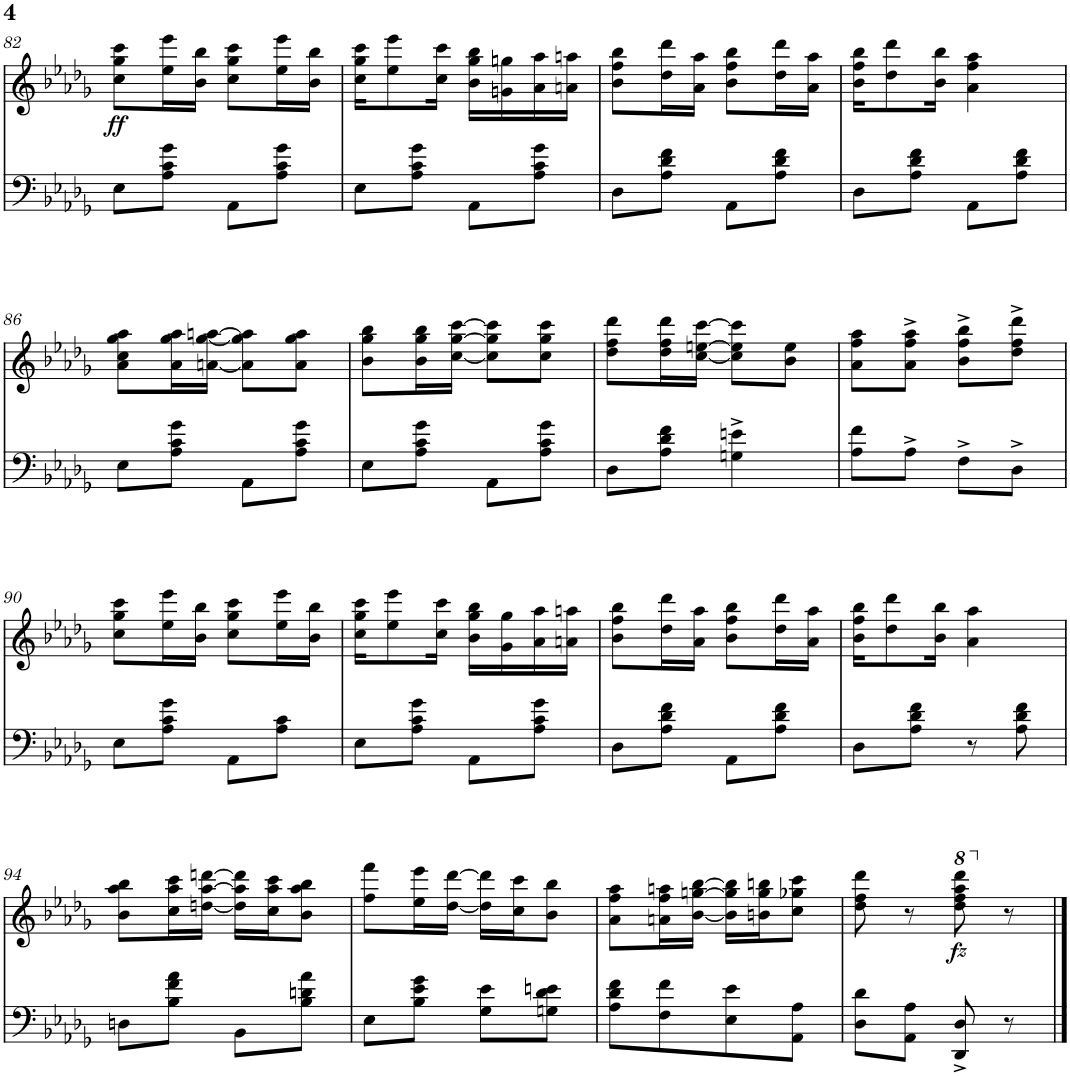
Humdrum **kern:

**kern	**kern	**dynam
*part2	*part1	*part1
*staff2	*staff1	*staff1
*I".	*I"1	*
!!LO:PB:g=z
*clefF4	*clefG2	*
*k[b-e-a-d-g-]	*k[b-e-a-d-g-]	*
*M2/4	*M2/4	*
=82	=82	=82
!	!	!LO:DY:b
8E-\L	8cc\ 8gg-\ 8ccc\L	ff
8A-\ 8c\ 8g-\J	16ee-\ 16eee-\L	.
.	16b-\ 16bb-\JJ	.
8AA-\L	8cc\ 8gg-\ 8ccc\L	.
8A-\ 8c\ 8g-\J	16ee-\ 16eee-\L	.
.	16b-\ 16bb-\JJ	.
=83	=83	=83
8E-\L	16cc\ 16gg-\ 16ccc\KL	.
.	8ee-\ 8eee-\	.
8A-\ 8c\ 8g-\J	.	.
.	16cc\ 16ccc\Jk	.
8AA-\L	16b-\ 16gg-\ 16bb-\LL	.
.	16gn\ 16ggn\	.
8A-\ 8c\ 8g-\J	16a-\ 16aa-\	.
.	16an\ 16aan\JJ	.
=84	=84	=84
8D-\L	8b-\ 8ff\ 8bb-\L	.
8A-\ 8d-\ 8f\J	16dd-\ 16ddd-\L	.
.	16a-\ 16aa-\JJ	.
8AA-\L	8b-\ 8ff\ 8bb-\L	.
8A-\ 8d-\ 8f\J	16dd-\ 16ddd-\L	.
.	16a-\ 16aa-\JJ	.
=85	=85	=85
8D-\L	16b-\ 16ff\ 16bb-\KL	.
.	8dd-\ 8ddd-\	.
8A-\ 8d-\ 8f\J	.	.
.	16b-\ 16bb-\Jk	.
8AA-\L	4a-\ 4ff\ 4aa-\	.
8A-\ 8d-\ 8f\J	.	.
!!LO:LB:g=z
=86	=86	=86
8E-\L	8a-\ 8cc\ 8gg-\ 8aa-\L	.
8A-\ 8c\ 8g-\J	16a-\ 16gg-\ 16aa-\L	.
.	[16an\ [16gg-\ [16aan\JJ	.
8AA-\L	8a\] 8gg-\] 8aa\]L	.
8A-\ 8c\ 8g-\J	8a\ 8gg-\ 8aa\J	.
=87	=87	=87
8E-\L	8b-\ 8gg-\ 8bb-\L	.
8A-\ 8c\ 8g-\J	16b-\ 16gg-\ 16bb-\L	.
.	[16cc\ [16gg-\ [16ccc\JJ	.
8AA-\L	8cc\] 8gg-\] 8ccc\]L	.
8A-\ 8c\ 8g-\J	8cc\ 8gg-\ 8ccc\J	.
=88	=88	=88
8D-\L	8dd-\ 8ff\ 8ddd-\L	.
8A-\ 8d-\ 8f\J	16dd-\ 16ff\ 16ddd-\L	.
.	[16cc\ [16een\ [16ccc\JJ	.
4Gn\^ 4en\^	8cc\] 8ee\] 8ccc\]L	.
.	8b-\ 8ee\J	.
=89	=89	=89
8A-\ 8f\L	8a-\ 8ff\ 8aa-\L	.
8A-^\J	8a-\^ 8ff\^ 8aa-\^J	.
8F^\L	8b-\^ 8ff\^ 8bb-\^L	.
8D-^\J	8dd-\^ 8ff\^ 8ddd-\^J	.
!!LO:LB:g=z
=90	=90	=90
8E-\L	8cc\ 8gg-\ 8ccc\L	.
8A-\ 8c\ 8g-\J	16ee-\ 16eee-\L	.
.	16b-\ 16bb-\JJ	.
8AA-\L	8cc\ 8gg-\ 8ccc\L	.
8A-\ 8c\J	16ee-\ 16eee-\L	.
.	16b-\ 16bb-\JJ	.
=91	=91	=91
8E-\L	16cc\ 16gg-\ 16ccc\KL	.
.	8ee-\ 8eee-\	.
8A-\ 8c\ 8g-\J	.	.
.	16cc\ 16ccc\Jk	.
8AA-\L	16b-\ 16gg-\ 16bb-\LL	.
.	16g-\ 16gg-\	.
8A-\ 8c\ 8g-\J	16a-\ 16aa-\	.
.	16an\ 16aan\JJ	.
=92	=92	=92
8D-\L	8b-\ 8ff\ 8bb-\L	.
8A-\ 8d-\ 8f\J	16dd-\ 16ddd-\L	.
.	16a-\ 16aa-\JJ	.
8AA-\L	8b-\ 8ff\ 8bb-\L	.
8A-\ 8d-\ 8f\J	16dd-\ 16ddd-\L	.
.	16a-\ 16aa-\JJ	.
=93	=93	=93
8D-\L	16b-\ 16ff\ 16bb-\KL	.
.	8dd-\ 8ddd-\	.
8A-\ 8d-\ 8f\J	.	.
.	16b-\ 16bb-\Jk	.
8r	4a-\ 4aa-\	.
8A-\ 8d-\ 8f\	.	.
!!LO:LB:g=z
=94	=94	=94
8Dn\L	8b-\ 8aa-\ 8bb-\L	.
8B-\ 8f\ 8a-\J	16cc\ 16aa-\ 16ccc\L	.
.	[16ddn\ [16aa-\ [16dddn\JJ	.
8BB-\L	16dd\] 16aa-\] 16ddd\]LL	.
.	16cc\ 16aa-\ 16ccc\J	.
8B-\ 8dn\ 8a-\J	8b-\ 8aa-\ 8bb-\J	.
=95	=95	=95
8E-\L	8ff\ 8fff\L	.
8B-\ 8e-\ 8g-\J	16ee-\ 16eee-\L	.
.	[16dd-\ [16ddd-\JJ	.
8G-\ 8e-\L	16dd-\] 16ddd-\]LL	.
.	16cc\ 16ccc\J	.
8Gn\ 8d-\ 8en\J	8b-\ 8bb-\J	.
=96	=96	=96
8A-\ 8d-\ 8f\L	8a-\ 8ff\ 8aa-\L	.
8F\ 8f\	16an\ 16ff\ 16aan\L	.
.	[16b-\ [16ggn\ [16bb-\JJ	.
8E-\ 8e-\	16b-\] 16gg\] 16bb-\]LL	.
.	16bn\ 16gg\ 16bbn\J	.
8AA-\ 8A-\J	8cc\ 8gg-X\ 8ccc\J	.
=97	=97	=97
8D-\ 8d-\L	8dd-\ 8ff\ 8ddd-\	.
8AA-\ 8A-\J	8r	.
*	*8va	*
!	!	!LO:DY:b
8DD-/^ 8D-/^	8ddd-\ 8fff\ 8aaa-\ 8dddd-\	fz
*	*X8va	*
8r	8r	.
==	==	==
*-	*-	*-
